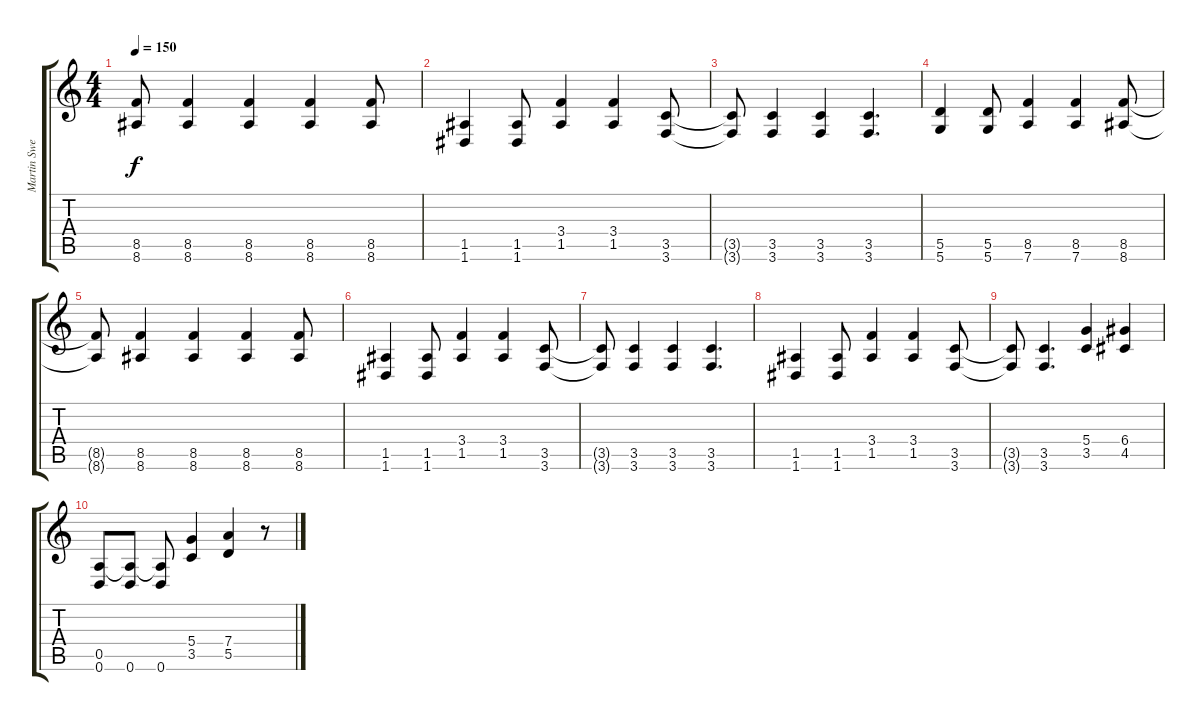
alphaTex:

\track ("Martin Sweet" "Martin Swe") {instrument distortionguitar}
\staff {score tabs}
\tuning (E4 B3 G3 D3 A2 D2) {hide}
\ts (4 4)
\tempo 150
\clef g2
\ks c
(8.5{t} 8.6{t}).8{dy f} (8.5 8.6).4 (8.5 8.6).4 (8.5 8.6).4 (8.5 8.6).8 |
(1.5 1.6).4 (1.5 1.6).8 (3.4 1.5).4 (3.4 1.5).4 (3.5 3.6).8 |
(3.5{t} 3.6{t}).8 (3.5 3.6).4 (3.5 3.6).4 (3.5 3.6).4{d} |
(5.5 5.6).4 (5.5 5.6).8 (8.5 7.6).4 (8.5 7.6).4 (8.5 8.6).8 |
(8.5{t} 8.6{t}).8 (8.5 8.6).4 (8.5 8.6).4 (8.5 8.6).4 (8.5 8.6).8 |
(1.5 1.6).4 (1.5 1.6).8 (3.4 1.5).4 (3.4 1.5).4 (3.5 3.6).8 |
(3.5{t} 3.6{t}).8 (3.5 3.6).4 (3.5 3.6).4 (3.5 3.6).4{d} |
(1.5 1.6).4 (1.5 1.6).8 (3.4 1.5).4 (3.4 1.5).4 (3.5 3.6).8 |
(3.5{t} 3.6{t}).8 (3.5 3.6).4{d} (5.4 3.5).4 (6.4 4.5).4 |
(0.5 0.6).8 (0.5{t} 0.6).8 (0.5{t} 0.6).8 (5.4 3.5).4 (7.4 5.5).4 r.8
